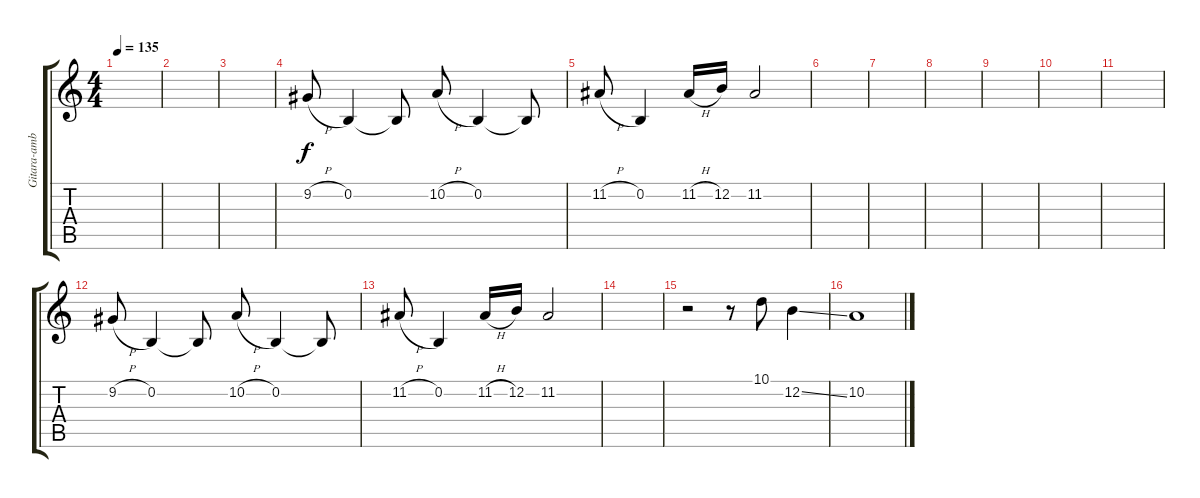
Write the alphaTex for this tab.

\track ("Gitara-ambijent" "Gitara-amb") {instrument stringensemble1}
\staff {score tabs}
\tuning (E4 B3 G3 D3 A2 E2) {hide}
\ts (4 4)
\tempo 135
\clef g2
\ks c
|
|
|
9.2{h}.8 0.2.4 0.2{t}.8 10.2{h}.8 0.2.4 0.2{t}.8 |
11.2{h}.8 0.2.4 11.2{h}.16 12.2.16 11.2.2 |
|
|
|
|
|
|
9.2{h}.8 0.2.4 0.2{t}.8 10.2{h}.8 0.2.4 0.2{t}.8 |
11.2{h}.8 0.2.4 11.2{h}.16 12.2.16 11.2.2 |
|
r.2 r.8 10.1.8 12.2{ss}.4 |
10.2.1
